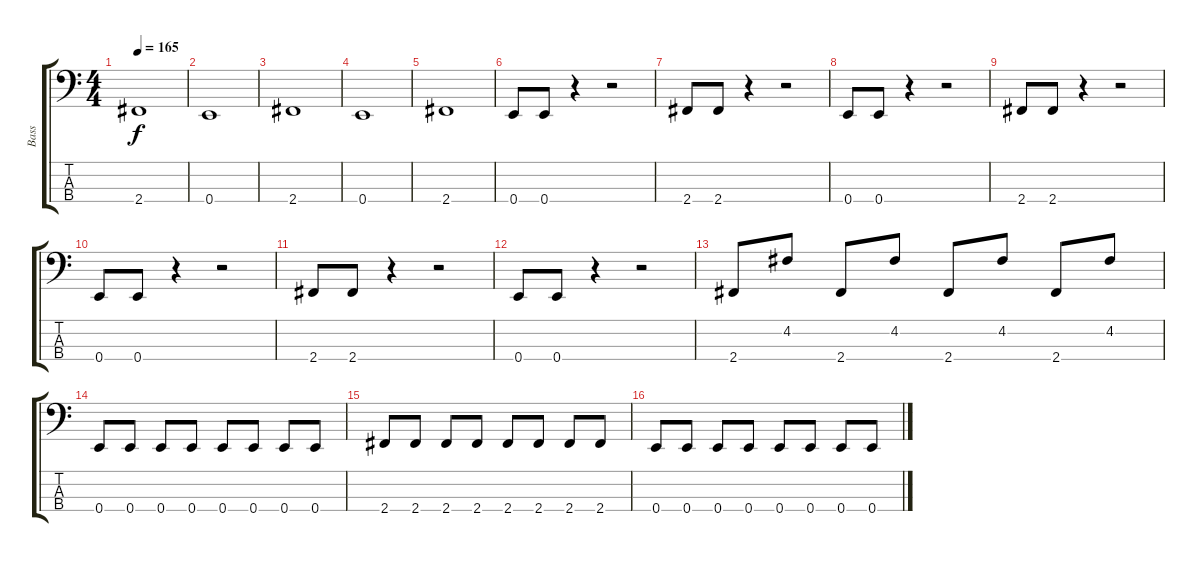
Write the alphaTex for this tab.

\track ("Bass" "Bass") {instrument electricbassfinger}
\staff {score tabs}
\tuning (G2 D2 A1 E1) {hide}
\ts (4 4)
\tempo 165
\clef f4
\ks c
2.4.1{dy f} |
0.4.1 |
2.4.1 |
0.4.1 |
2.4.1 |
0.4.8 0.4.8 r.4 r.2 |
2.4.8 2.4.8 r.4 r.2 |
0.4.8 0.4.8 r.4 r.2 |
2.4.8 2.4.8 r.4 r.2 |
0.4.8 0.4.8 r.4 r.2 |
2.4.8 2.4.8 r.4 r.2 |
0.4.8 0.4.8 r.4 r.2 |
2.4.8 4.2.8 2.4.8 4.2.8 2.4.8 4.2.8 2.4.8 4.2.8 |
0.4.8 0.4.8 0.4.8 0.4.8 0.4.8 0.4.8 0.4.8 0.4.8 |
2.4.8 2.4.8 2.4.8 2.4.8 2.4.8 2.4.8 2.4.8 2.4.8 |
0.4.8 0.4.8 0.4.8 0.4.8 0.4.8 0.4.8 0.4.8 0.4.8
